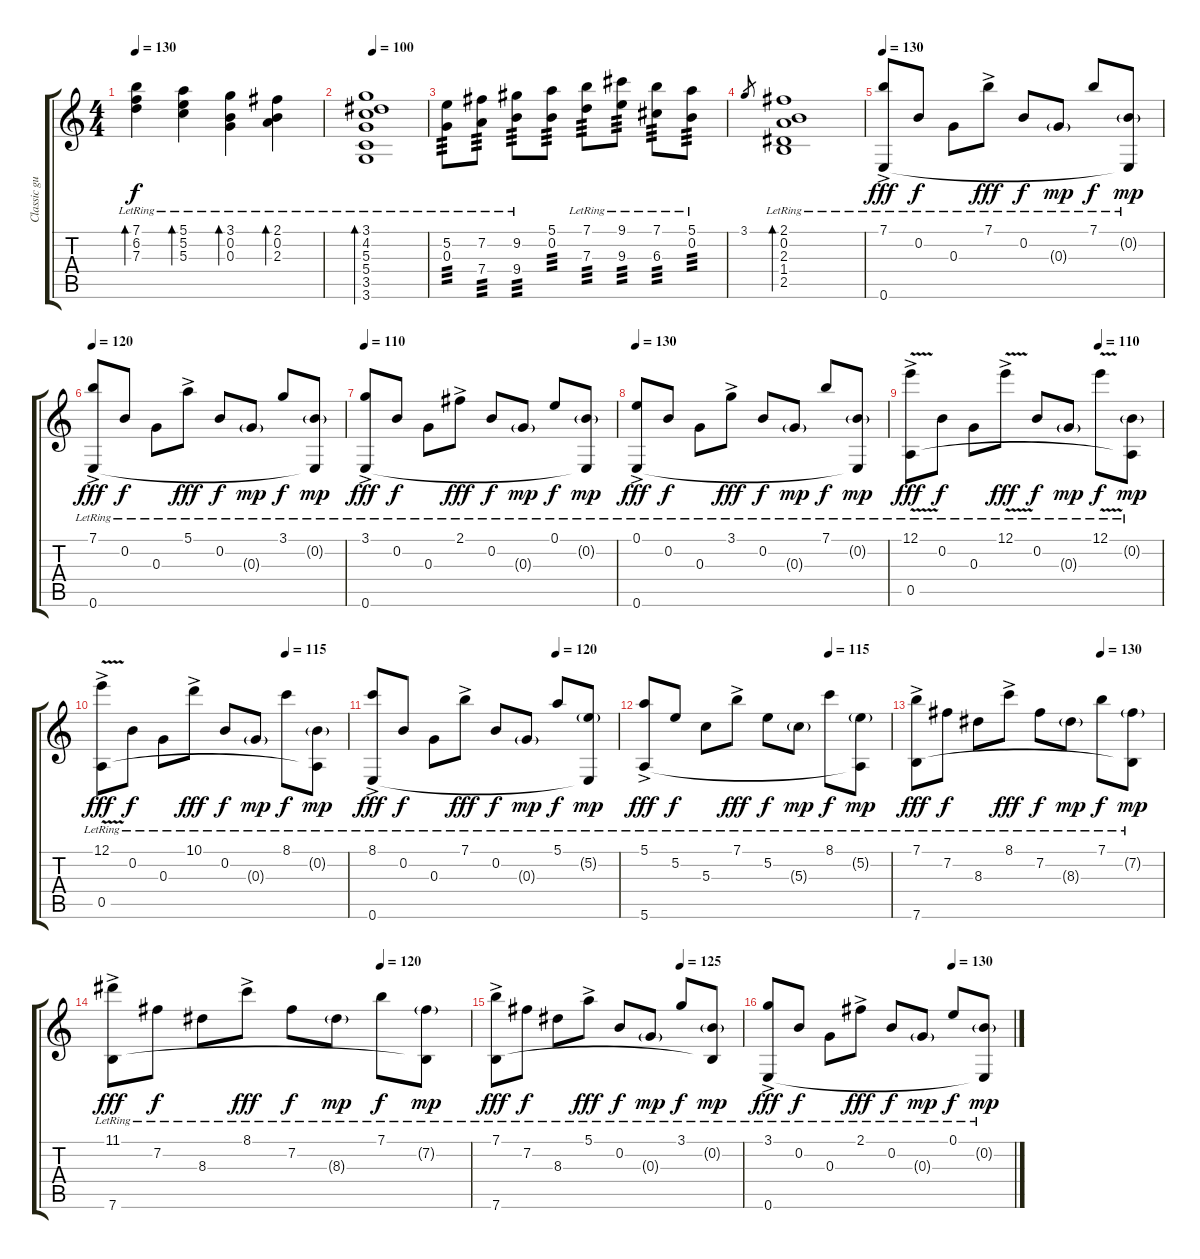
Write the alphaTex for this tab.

\track ("Classic guitar" "Classic gu") {instrument acousticguitarnylon}
\staff {score tabs}
\tuning (E4 B3 G3 D3 A2 E2) {hide}
\ts (4 4)
\tempo 130
\clef g2
\ks c
(7.1{lr} 6.2{lr} 7.3{lr}).4{bd 30 dy f} (5.1{lr} 5.2{lr} 5.3{lr}).4{bd 30} (3.1{lr} 0.2{lr} 0.3{lr}).4{bd 30} (2.1{lr} 0.2{lr} 2.3{lr}).4{bd 30} |
\tempo 100
(3.1{lr} 4.2{lr} 5.3{lr} 5.4{lr} 3.5{lr} 3.6{lr}).1{bd 120} |
(5.2 0.3{lr}).8{tp 3} (7.2 7.4{lr}).8{tp 3} (9.2 9.4{lr}).8{tp 3} (5.1 0.2).8{tp 3} (7.1 7.3{lr}).8{tp 3} (9.1 9.3{lr}).8{tp 3} (7.1 6.3{lr}).8{tp 3} (5.1 0.2{lr}).8{tp 3} |
3.1.8{gr} (2.1{lr} 0.2{lr} 2.3{lr} 1.4{lr} 2.5{lr}).1{bd 480} |
\tempo 130
(7.1{ac lr} 0.6{ac lr}).8{dy fff} 0.2{lr}.8{dy f} 0.3{lr}.8 7.1{ac lr}.8{dy fff} 0.2{lr}.8{dy f} 0.3{g lr}.8{dy mp} 7.1{lr}.8{dy f} (0.2{g lr} 0.6{t}).8{dy mp} |
\tempo 120
(7.1{ac lr} 0.6{ac lr}).8{dy fff} 0.2{lr}.8{dy f} 0.3{lr}.8 5.1{ac lr}.8{dy fff} 0.2{lr}.8{dy f} 0.3{g lr}.8{dy mp} 3.1{lr}.8{dy f} (0.2{g lr} 0.6{t}).8{dy mp} |
\tempo 110
(3.1{ac lr} 0.6{ac lr}).8{dy fff} 0.2{lr}.8{dy f} 0.3{lr}.8 2.1{ac lr}.8{dy fff} 0.2{lr}.8{dy f} 0.3{g lr}.8{dy mp} 0.1{lr}.8{dy f} (0.2{g lr} 0.6{t}).8{dy mp} |
\tempo 130
(0.1{ac lr} 0.6{ac lr}).8{dy fff} 0.2{lr}.8{dy f} 0.3{lr}.8 3.1{ac lr}.8{dy fff} 0.2{lr}.8{dy f} 0.3{g lr}.8{dy mp} 7.1{lr}.8{dy f} (0.2{g lr} 0.6{t}).8{dy mp} |
\tempo (110 0.75)
(12.1{v ac lr} 0.5{ac lr}).8{dy fff} 0.2{lr}.8{dy f} 0.3{lr}.8 12.1{v ac lr}.8{dy fff} 0.2{lr}.8{dy f} 0.3{g lr}.8{dy mp} 12.1{v lr}.8{dy f} (0.2{g lr} 0.5{t}).8{dy mp} |
\tempo (115 0.75)
(12.1{v ac lr} 0.5{ac lr}).8{dy fff} 0.2{lr}.8{dy f} 0.3{lr}.8 10.1{ac lr}.8{dy fff} 0.2{lr}.8{dy f} 0.3{g lr}.8{dy mp} 8.1{lr}.8{dy f} (0.2{g lr} 0.5{t}).8{dy mp} |
\tempo (120 0.75)
(8.1{ac lr} 0.6{ac lr}).8{dy fff} 0.2{lr}.8{dy f} 0.3{lr}.8 7.1{ac lr}.8{dy fff} 0.2{lr}.8{dy f} 0.3{g lr}.8{dy mp} 5.1{lr}.8{dy f} (5.2{g lr} 0.6{t}).8{dy mp} |
\tempo (115 0.75)
(5.1{ac lr} 5.6{ac lr}).8{dy fff} 5.2{lr}.8{dy f} 5.3{lr}.8 7.1{ac lr}.8{dy fff} 5.2{lr}.8{dy f} 5.3{g lr}.8{dy mp} 8.1{lr}.8{dy f} (5.2{g lr} 5.6{t}).8{dy mp} |
\tempo (130 0.75)
(7.1{ac lr} 7.6{ac lr}).8{dy fff} 7.2{lr}.8{dy f} 8.3{lr}.8 8.1{ac lr}.8{dy fff} 7.2{lr}.8{dy f} 8.3{g lr}.8{dy mp} 7.1{lr}.8{dy f} (7.2{g lr} 7.6{t}).8{dy mp} |
\tempo (120 0.75)
(11.1{ac lr} 7.6{ac lr}).8{dy fff} 7.2{lr}.8{dy f} 8.3{lr}.8 8.1{ac lr}.8{dy fff} 7.2{lr}.8{dy f} 8.3{g lr}.8{dy mp} 7.1{lr}.8{dy f} (7.2{g lr} 7.6{t}).8{dy mp} |
\tempo (125 0.75)
(7.1{ac lr} 7.6{ac lr}).8{dy fff} 7.2{lr}.8{dy f} 8.3{lr}.8 5.1{ac lr}.8{dy fff} 0.2{lr}.8{dy f} 0.3{g lr}.8{dy mp} 3.1{lr}.8{dy f} (0.2{g lr} 7.6{t}).8{dy mp} |
\tempo (130 0.75)
(3.1{ac lr} 0.6{ac lr}).8{dy fff} 0.2{lr}.8{dy f} 0.3{lr}.8 2.1{ac lr}.8{dy fff} 0.2{lr}.8{dy f} 0.3{g lr}.8{dy mp} 0.1{lr}.8{dy f} (0.2{g lr} 0.6{t}).8{dy mp}
